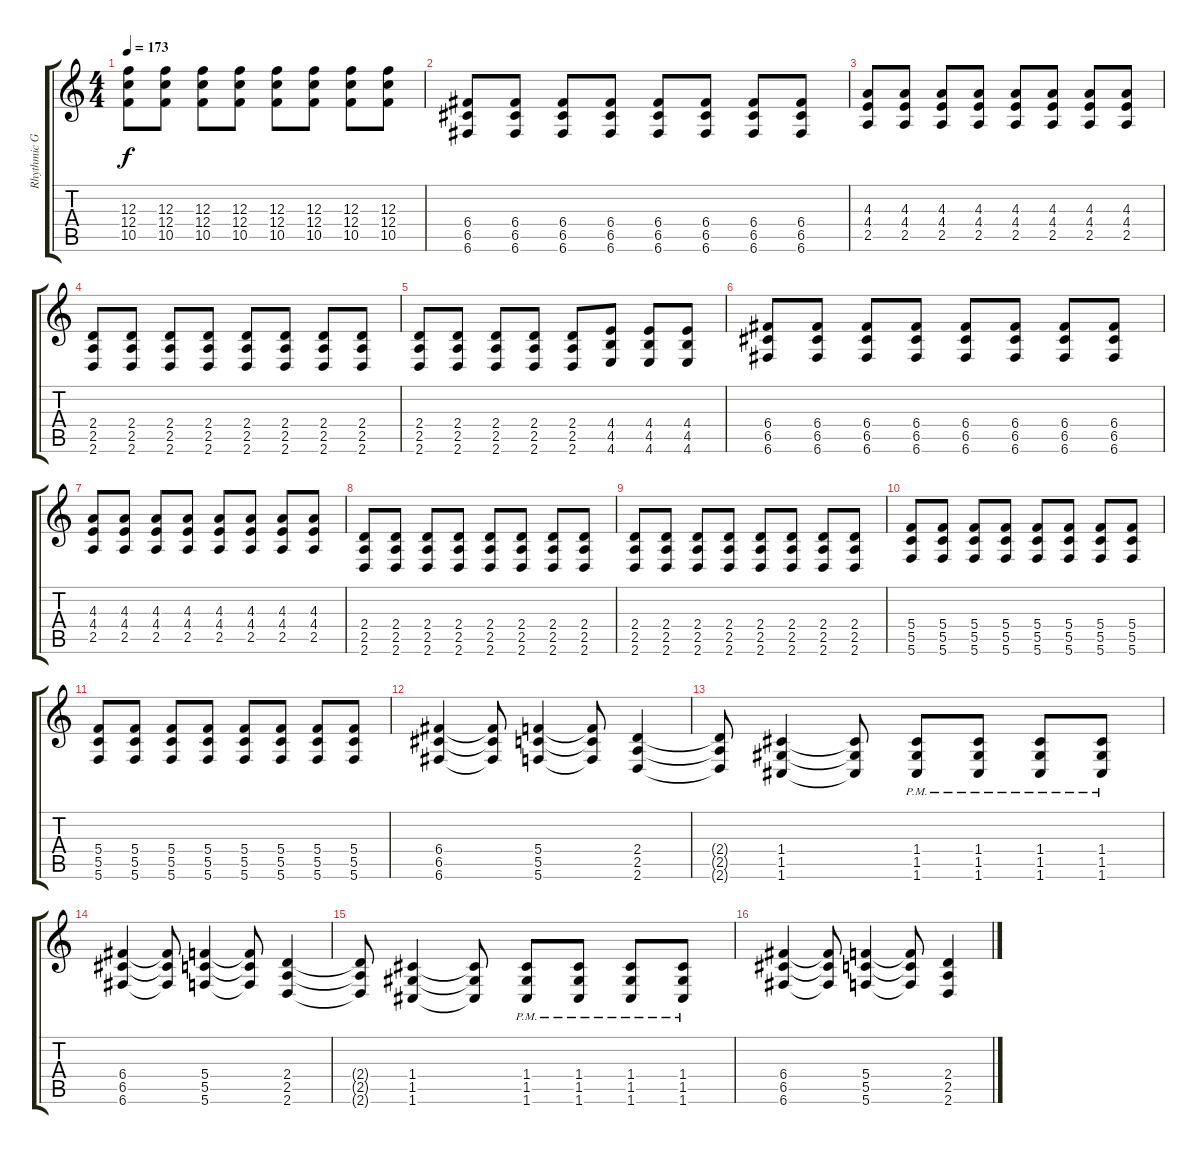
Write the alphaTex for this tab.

\track ("Rhythmic Guitar" "Rhythmic G") {instrument distortionguitar}
\staff {score tabs}
\tuning (D4 A3 F3 C3 G2 C2) {hide}
\ts (4 4)
\tempo 173
\clef g2
\ks c
(12.3 12.4 10.5).8{dy f} (12.3 12.4 10.5).8 (12.3 12.4 10.5).8 (12.3 12.4 10.5).8 (12.3 12.4 10.5).8 (12.3 12.4 10.5).8 (12.3 12.4 10.5).8 (12.3 12.4 10.5).8 |
(6.4 6.5 6.6).8 (6.4 6.5 6.6).8 (6.4 6.5 6.6).8 (6.4 6.5 6.6).8 (6.4 6.5 6.6).8 (6.4 6.5 6.6).8 (6.4 6.5 6.6).8 (6.4 6.5 6.6).8 |
(4.3 4.4 2.5).8 (4.3 4.4 2.5).8 (4.3 4.4 2.5).8 (4.3 4.4 2.5).8 (4.3 4.4 2.5).8 (4.3 4.4 2.5).8 (4.3 4.4 2.5).8 (4.3 4.4 2.5).8 |
(2.4 2.5 2.6).8 (2.4 2.5 2.6).8 (2.4 2.5 2.6).8 (2.4 2.5 2.6).8 (2.4 2.5 2.6).8 (2.4 2.5 2.6).8 (2.4 2.5 2.6).8 (2.4 2.5 2.6).8 |
(2.4 2.5 2.6).8 (2.4 2.5 2.6).8 (2.4 2.5 2.6).8 (2.4 2.5 2.6).8 (2.4 2.5 2.6).8 (4.4 4.5 4.6).8 (4.4 4.5 4.6).8 (4.4 4.5 4.6).8 |
(6.4 6.5 6.6).8 (6.4 6.5 6.6).8 (6.4 6.5 6.6).8 (6.4 6.5 6.6).8 (6.4 6.5 6.6).8 (6.4 6.5 6.6).8 (6.4 6.5 6.6).8 (6.4 6.5 6.6).8 |
(4.3 4.4 2.5).8 (4.3 4.4 2.5).8 (4.3 4.4 2.5).8 (4.3 4.4 2.5).8 (4.3 4.4 2.5).8 (4.3 4.4 2.5).8 (4.3 4.4 2.5).8 (4.3 4.4 2.5).8 |
(2.4 2.5 2.6).8 (2.4 2.5 2.6).8 (2.4 2.5 2.6).8 (2.4 2.5 2.6).8 (2.4 2.5 2.6).8 (2.4 2.5 2.6).8 (2.4 2.5 2.6).8 (2.4 2.5 2.6).8 |
(2.4 2.5 2.6).8 (2.4 2.5 2.6).8 (2.4 2.5 2.6).8 (2.4 2.5 2.6).8 (2.4 2.5 2.6).8 (2.4 2.5 2.6).8 (2.4 2.5 2.6).8 (2.4 2.5 2.6).8 |
(5.4 5.5 5.6).8 (5.4 5.5 5.6).8 (5.4 5.5 5.6).8 (5.4 5.5 5.6).8 (5.4 5.5 5.6).8 (5.4 5.5 5.6).8 (5.4 5.5 5.6).8 (5.4 5.5 5.6).8 |
(5.4 5.5 5.6).8 (5.4 5.5 5.6).8 (5.4 5.5 5.6).8 (5.4 5.5 5.6).8 (5.4 5.5 5.6).8 (5.4 5.5 5.6).8 (5.4 5.5 5.6).8 (5.4 5.5 5.6).8 |
(6.4 6.5 6.6).4 (6.4{t} 6.5{t} 6.6{t}).8 (5.4 5.5 5.6).4 (5.4{t} 5.5{t} 5.6{t}).8 (2.4 2.5 2.6).4 |
(2.4{t} 2.5{t} 2.6{t}).8 (1.4 1.5 1.6).4 (1.4{t} 1.5{t} 1.6{t}).8 (1.4{pm} 1.5{pm} 1.6{pm}).8 (1.4{pm} 1.5{pm} 1.6{pm}).8 (1.4{pm} 1.5{pm} 1.6{pm}).8 (1.4{pm} 1.5{pm} 1.6{pm}).8 |
(6.4 6.5 6.6).4 (6.4{t} 6.5{t} 6.6{t}).8 (5.4 5.5 5.6).4 (5.4{t} 5.5{t} 5.6{t}).8 (2.4 2.5 2.6).4 |
(2.4{t} 2.5{t} 2.6{t}).8 (1.4 1.5 1.6).4 (1.4{t} 1.5{t} 1.6{t}).8 (1.4{pm} 1.5{pm} 1.6{pm}).8 (1.4{pm} 1.5{pm} 1.6{pm}).8 (1.4{pm} 1.5{pm} 1.6{pm}).8 (1.4{pm} 1.5{pm} 1.6{pm}).8 |
(6.4 6.5 6.6).4 (6.4{t} 6.5{t} 6.6{t}).8 (5.4 5.5 5.6).4 (5.4{t} 5.5{t} 5.6{t}).8 (2.4 2.5 2.6).4
